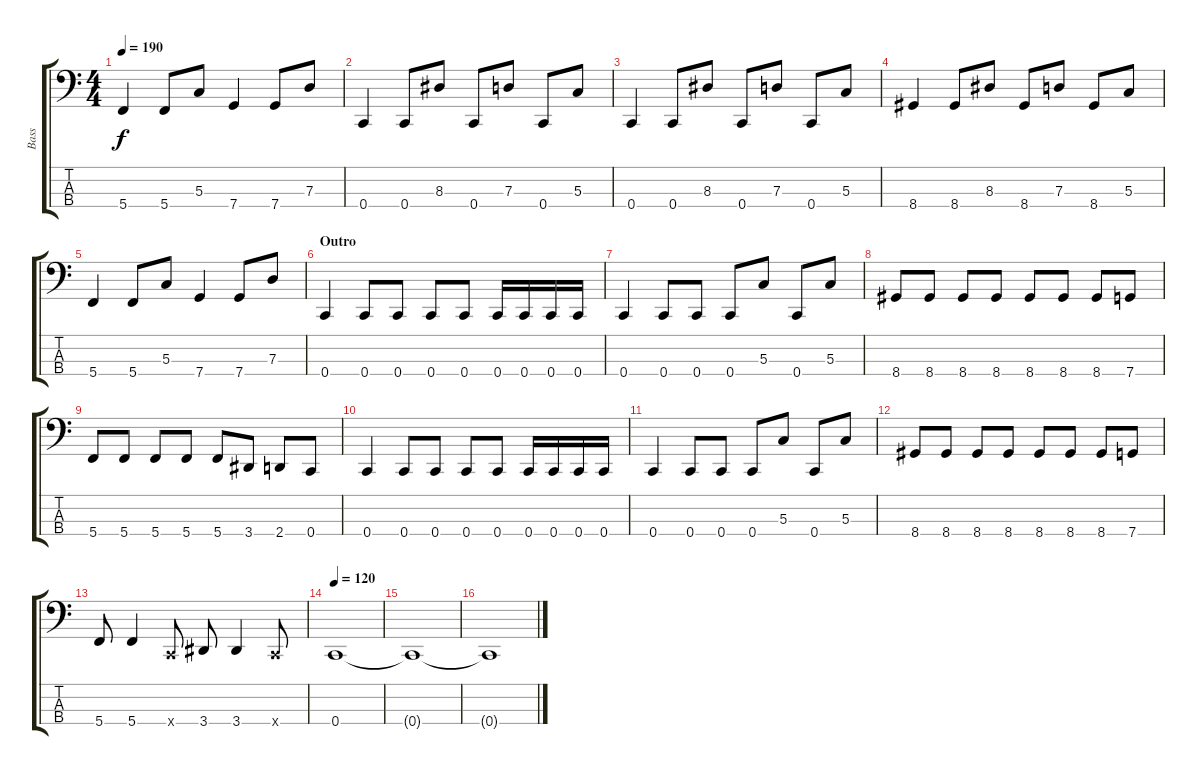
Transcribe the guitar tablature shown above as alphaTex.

\track ("Bass" "Bass") {instrument electricbassfinger}
\staff {score tabs}
\tuning (F2 C2 G1 C1) {hide}
\ts (4 4)
\tempo 190
\clef f4
\ks c
5.4.4{dy f} 5.4.8 5.3.8 7.4.4 7.4.8 7.3.8 |
0.4.4 0.4.8 8.3.8 0.4.8 7.3.8 0.4.8 5.3.8 |
0.4.4 0.4.8 8.3.8 0.4.8 7.3.8 0.4.8 5.3.8 |
8.4.4 8.4.8 8.3.8 8.4.8 7.3.8 8.4.8 5.3.8 |
5.4.4 5.4.8 5.3.8 7.4.4 7.4.8 7.3.8 |
\section ("" "Outro")
0.4.4 0.4.8 0.4.8 0.4.8 0.4.8 0.4.16 0.4.16 0.4.16 0.4.16 |
0.4.4 0.4.8 0.4.8 0.4.8 5.3.8 0.4.8 5.3.8 |
8.4.8 8.4.8 8.4.8 8.4.8 8.4.8 8.4.8 8.4.8 7.4.8 |
5.4.8 5.4.8 5.4.8 5.4.8 5.4.8 3.4.8 2.4.8 0.4.8 |
0.4.4 0.4.8 0.4.8 0.4.8 0.4.8 0.4.16 0.4.16 0.4.16 0.4.16 |
0.4.4 0.4.8 0.4.8 0.4.8 5.3.8 0.4.8 5.3.8 |
8.4.8 8.4.8 8.4.8 8.4.8 8.4.8 8.4.8 8.4.8 7.4.8 |
5.4.8 5.4.4 0.4{x}.8 3.4.8 3.4.4 0.4{x}.8 |
\tempo 120
0.4.1 |
0.4{t}.1 |
0.4{t}.1
